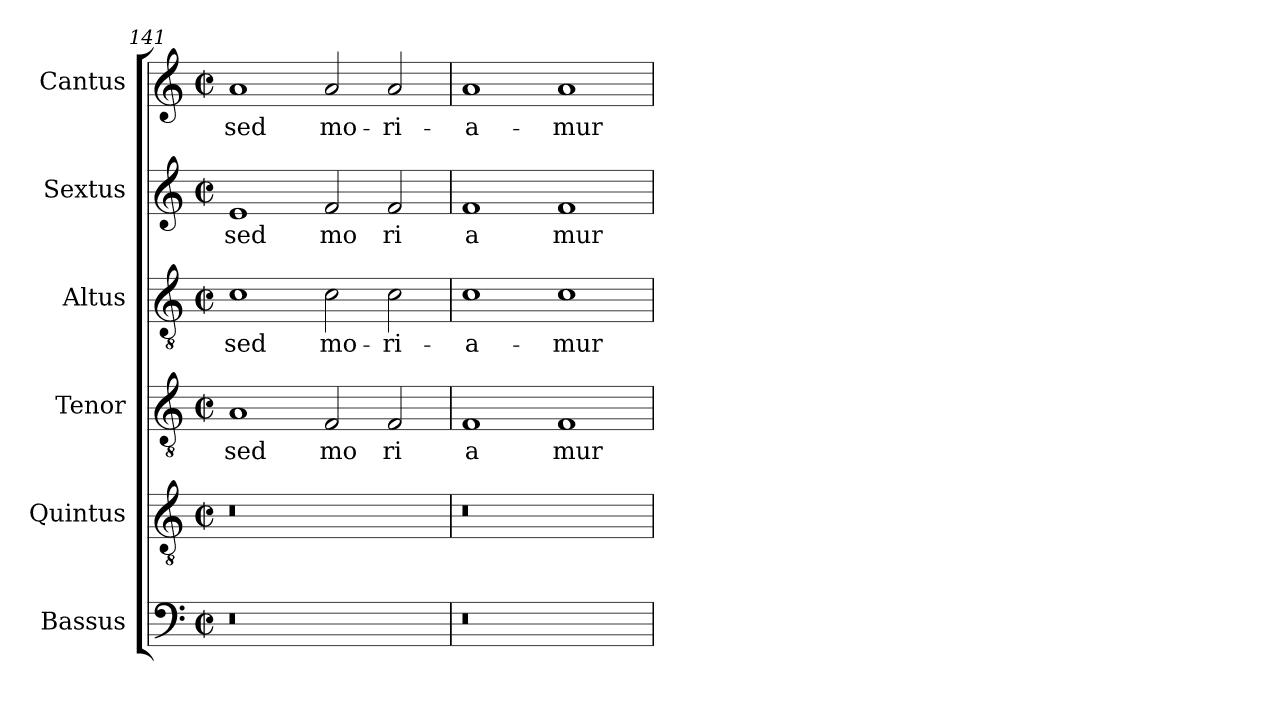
**kern	**kern	**kern	**text	**kern	**text	**kern	**text	**kern	**text
*part6	*part5	*part4	*part4	*part3	*part3	*part2	*part2	*part1	*part1
*staff6	*staff5	*staff4	*staff4	*staff3	*staff3	*staff2	*staff2	*staff1	*staff1
*I"Bassus	*I"Quintus	*I"Tenor	*	*I"Altus	*	*I"Sextus	*	*I"Cantus	*
*I'Bassus	*I'Quintus	*I'Tenor	*	*I'Altus	*	*	*	*I'Cantus	*
*clefF4	*clefGv2	*clefGv2	*	*clefGv2	*	*clefG2	*	*clefG2	*
*k[]	*k[]	*k[]	*	*k[]	*	*k[]	*	*k[]	*
*C:	*C:	*C:	*	*C:	*	*C:	*	*C:	*
*M2/2	*M2/2	*M2/2	*	*M2/2	*	*M2/2	*	*M2/2	*
*met(c|)	*met(c|)	*met(c|)	*	*met(c|)	*	*met(c|)	*	*met(c|)	*
=141	=141	=141	=141	=141	=141	=141	=141	=141	=141
!	!	!	!LO:LY:b	!	!LO:LY:b:cj	!	!LO:LY:b:cj	!	!LO:LY:b:cj
0r	0r	1A	sed	1c	sed	1e	sed	1a	sed
!	!	!	!LO:LY:b	!	!LO:LY:b:cj	!	!LO:LY:b:cj	!	!LO:LY:b:cj
.	.	2F/	mo	2c\	mo-	2f/	mo	2a/	mo-
!	!	!	!LO:LY:b	!	!LO:LY:b:cj	!	!LO:LY:b:cj	!	!LO:LY:b:cj
.	.	2F/	ri	2c\	-ri-	2f/	ri	2a/	-ri-
=142	=142	=142	=142	=142	=142	=142	=142	=142	=142
!	!	!	!LO:LY:b	!	!LO:LY:b:cj	!	!LO:LY:b:cj	!	!LO:LY:b:cj
0r	0r	1F	a	1c	-a-	1f	a	1a	-a-
!	!	!	!LO:LY:b	!	!LO:LY:b:cj	!	!LO:LY:b:cj	!	!LO:LY:b:cj
.	.	1F	mur	1c	-mur	1f	mur	1a	-mur
=	=	=	=	=	=	=	=	=	=
*-	*-	*-	*-	*-	*-	*-	*-	*-	*-
